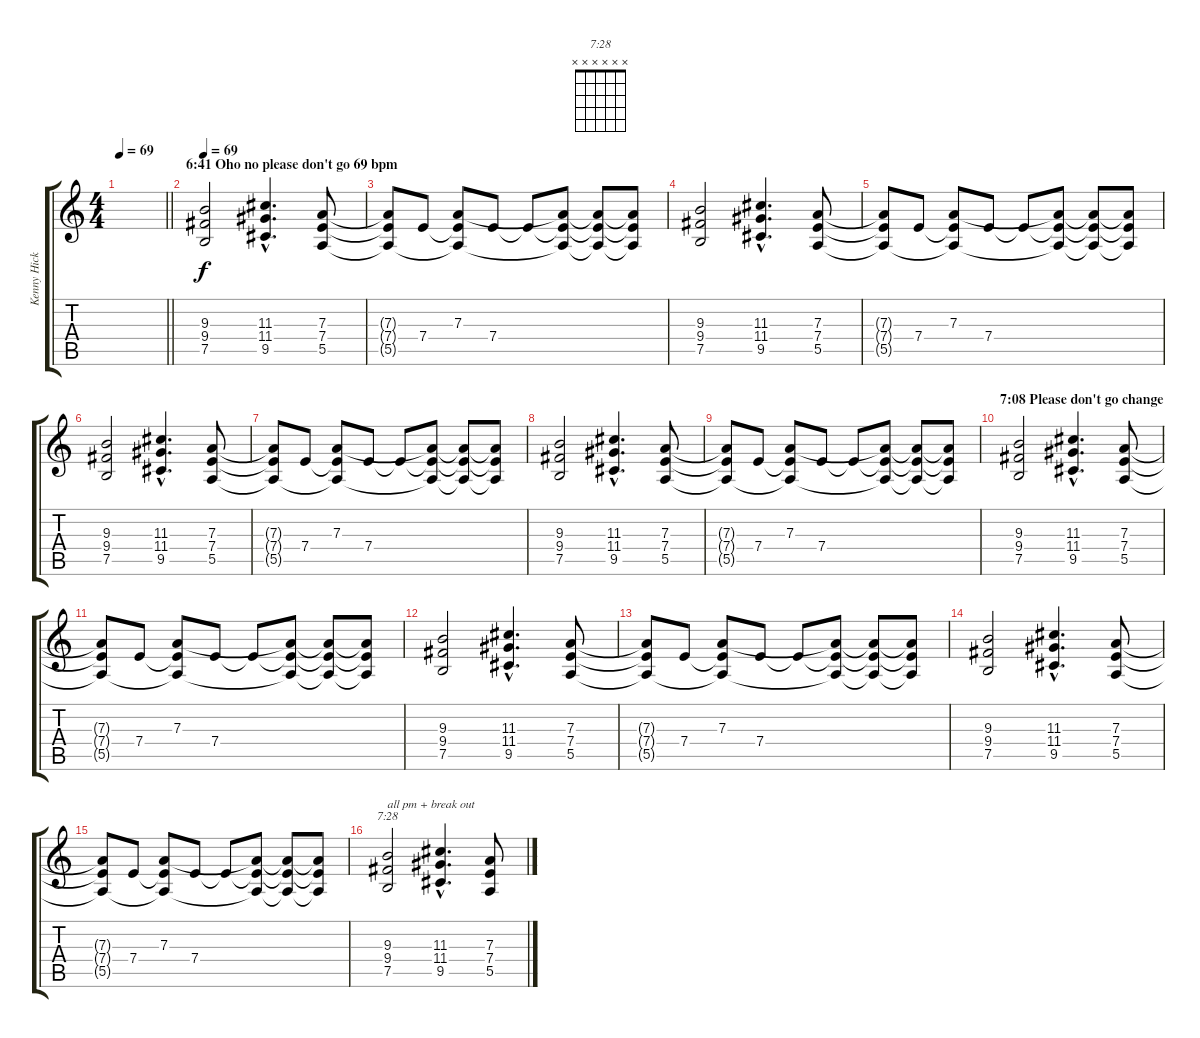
\track ("Kenny Hickey (Guitar)" "Kenny Hick") {instrument distortionguitar}
\staff {score tabs}
\tuning (B3 Gb3 D3 A2 E2 B1) {hide}
\chord ("7:28" x x x x x x)
\ts (4 4)
\tempo 69
\clef g2
\barLineRight lightlight
\ks c
|
\section ("" "6:41 Oho no please don't go 69 bpm")
\tempo 69
(9.3 9.4 7.5).2 (11.3{hac} 11.4{hac} 9.5{hac}).4{d} (7.3 7.4 5.5).8 |
(7.3{t} 7.4{t} 5.5{t}).8 7.4.8 (7.3 7.4{t} 5.5{t}).8 7.4.8 7.4{t}.8 (7.3{t} 7.4{t} 5.5{t}).8 (7.3{t} 7.4{t} 5.5{t}).8 (7.3{t} 7.4{t} 5.5{t}).8 |
(9.3 9.4 7.5).2 (11.3{hac} 11.4{hac} 9.5{hac}).4{d} (7.3 7.4 5.5).8 |
(7.3{t} 7.4{t} 5.5{t}).8 7.4.8 (7.3 7.4{t} 5.5{t}).8 7.4.8 7.4{t}.8 (7.3{t} 7.4{t} 5.5{t}).8 (7.3{t} 7.4{t} 5.5{t}).8 (7.3{t} 7.4{t} 5.5{t}).8 |
(9.3 9.4 7.5).2 (11.3{hac} 11.4{hac} 9.5{hac}).4{d} (7.3 7.4 5.5).8 |
(7.3{t} 7.4{t} 5.5{t}).8 7.4.8 (7.3 7.4{t} 5.5{t}).8 7.4.8 7.4{t}.8 (7.3{t} 7.4{t} 5.5{t}).8 (7.3{t} 7.4{t} 5.5{t}).8 (7.3{t} 7.4{t} 5.5{t}).8 |
(9.3 9.4 7.5).2 (11.3{hac} 11.4{hac} 9.5{hac}).4{d} (7.3 7.4 5.5).8 |
(7.3{t} 7.4{t} 5.5{t}).8 7.4.8 (7.3 7.4{t} 5.5{t}).8 7.4.8 7.4{t}.8 (7.3{t} 7.4{t} 5.5{t}).8 (7.3{t} 7.4{t} 5.5{t}).8 (7.3{t} 7.4{t} 5.5{t}).8 |
\section ("" "7:08 Please don't go change")
(9.3 9.4 7.5).2 (11.3{hac} 11.4{hac} 9.5{hac}).4{d} (7.3 7.4 5.5).8 |
(7.3{t} 7.4{t} 5.5{t}).8 7.4.8 (7.3 7.4{t} 5.5{t}).8 7.4.8 7.4{t}.8 (7.3{t} 7.4{t} 5.5{t}).8 (7.3{t} 7.4{t} 5.5{t}).8 (7.3{t} 7.4{t} 5.5{t}).8 |
(9.3 9.4 7.5).2 (11.3{hac} 11.4{hac} 9.5{hac}).4{d} (7.3 7.4 5.5).8 |
(7.3{t} 7.4{t} 5.5{t}).8 7.4.8 (7.3 7.4{t} 5.5{t}).8 7.4.8 7.4{t}.8 (7.3{t} 7.4{t} 5.5{t}).8 (7.3{t} 7.4{t} 5.5{t}).8 (7.3{t} 7.4{t} 5.5{t}).8 |
(9.3 9.4 7.5).2 (11.3{hac} 11.4{hac} 9.5{hac}).4{d} (7.3 7.4 5.5).8 |
(7.3{t} 7.4{t} 5.5{t}).8 7.4.8 (7.3 7.4{t} 5.5{t}).8 7.4.8 7.4{t}.8 (7.3{t} 7.4{t} 5.5{t}).8 (7.3{t} 7.4{t} 5.5{t}).8 (7.3{t} 7.4{t} 5.5{t}).8 |
(9.3 9.4 7.5).2{ch "7:28" txt "all pm + break out"} (11.3{hac} 11.4{hac} 9.5{hac}).4{d} (7.3 7.4 5.5).8
